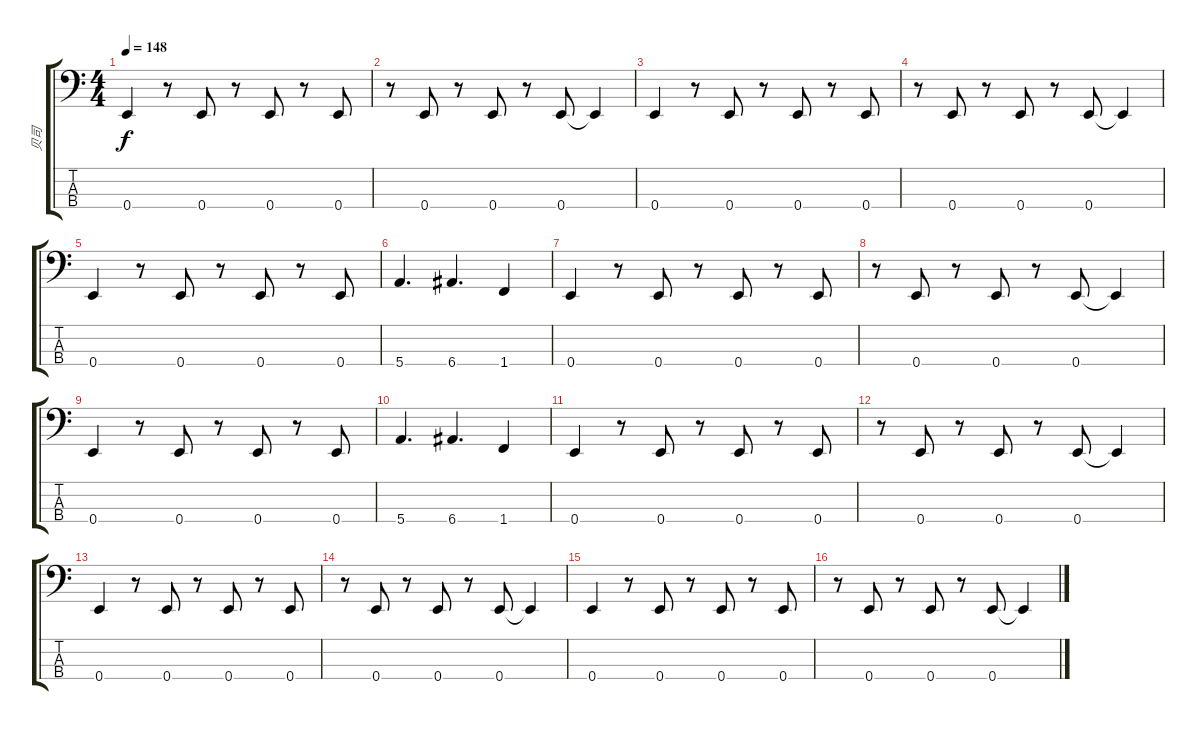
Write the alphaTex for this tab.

\track ("贝司" "贝司") {instrument electricbassfinger}
\staff {score tabs}
\tuning (G2 D2 A1 E1) {hide}
\ts (4 4)
\tempo 148
\clef f4
\ks c
0.4.4{dy f} r.8 0.4.8 r.8 0.4.8 r.8 0.4.8 |
r.8 0.4.8 r.8 0.4.8 r.8 0.4.8 0.4{t}.4 |
0.4.4 r.8 0.4.8 r.8 0.4.8 r.8 0.4.8 |
r.8 0.4.8 r.8 0.4.8 r.8 0.4.8 0.4{t}.4 |
0.4.4 r.8 0.4.8 r.8 0.4.8 r.8 0.4.8 |
5.4.4{d} 6.4.4{d} 1.4.4 |
0.4.4 r.8 0.4.8 r.8 0.4.8 r.8 0.4.8 |
r.8 0.4.8 r.8 0.4.8 r.8 0.4.8 0.4{t}.4 |
0.4.4 r.8 0.4.8 r.8 0.4.8 r.8 0.4.8 |
5.4.4{d} 6.4.4{d} 1.4.4 |
0.4.4 r.8 0.4.8 r.8 0.4.8 r.8 0.4.8 |
r.8 0.4.8 r.8 0.4.8 r.8 0.4.8 0.4{t}.4 |
0.4.4 r.8 0.4.8 r.8 0.4.8 r.8 0.4.8 |
r.8 0.4.8 r.8 0.4.8 r.8 0.4.8 0.4{t}.4 |
0.4.4 r.8 0.4.8 r.8 0.4.8 r.8 0.4.8 |
r.8 0.4.8 r.8 0.4.8 r.8 0.4.8 0.4{t}.4
